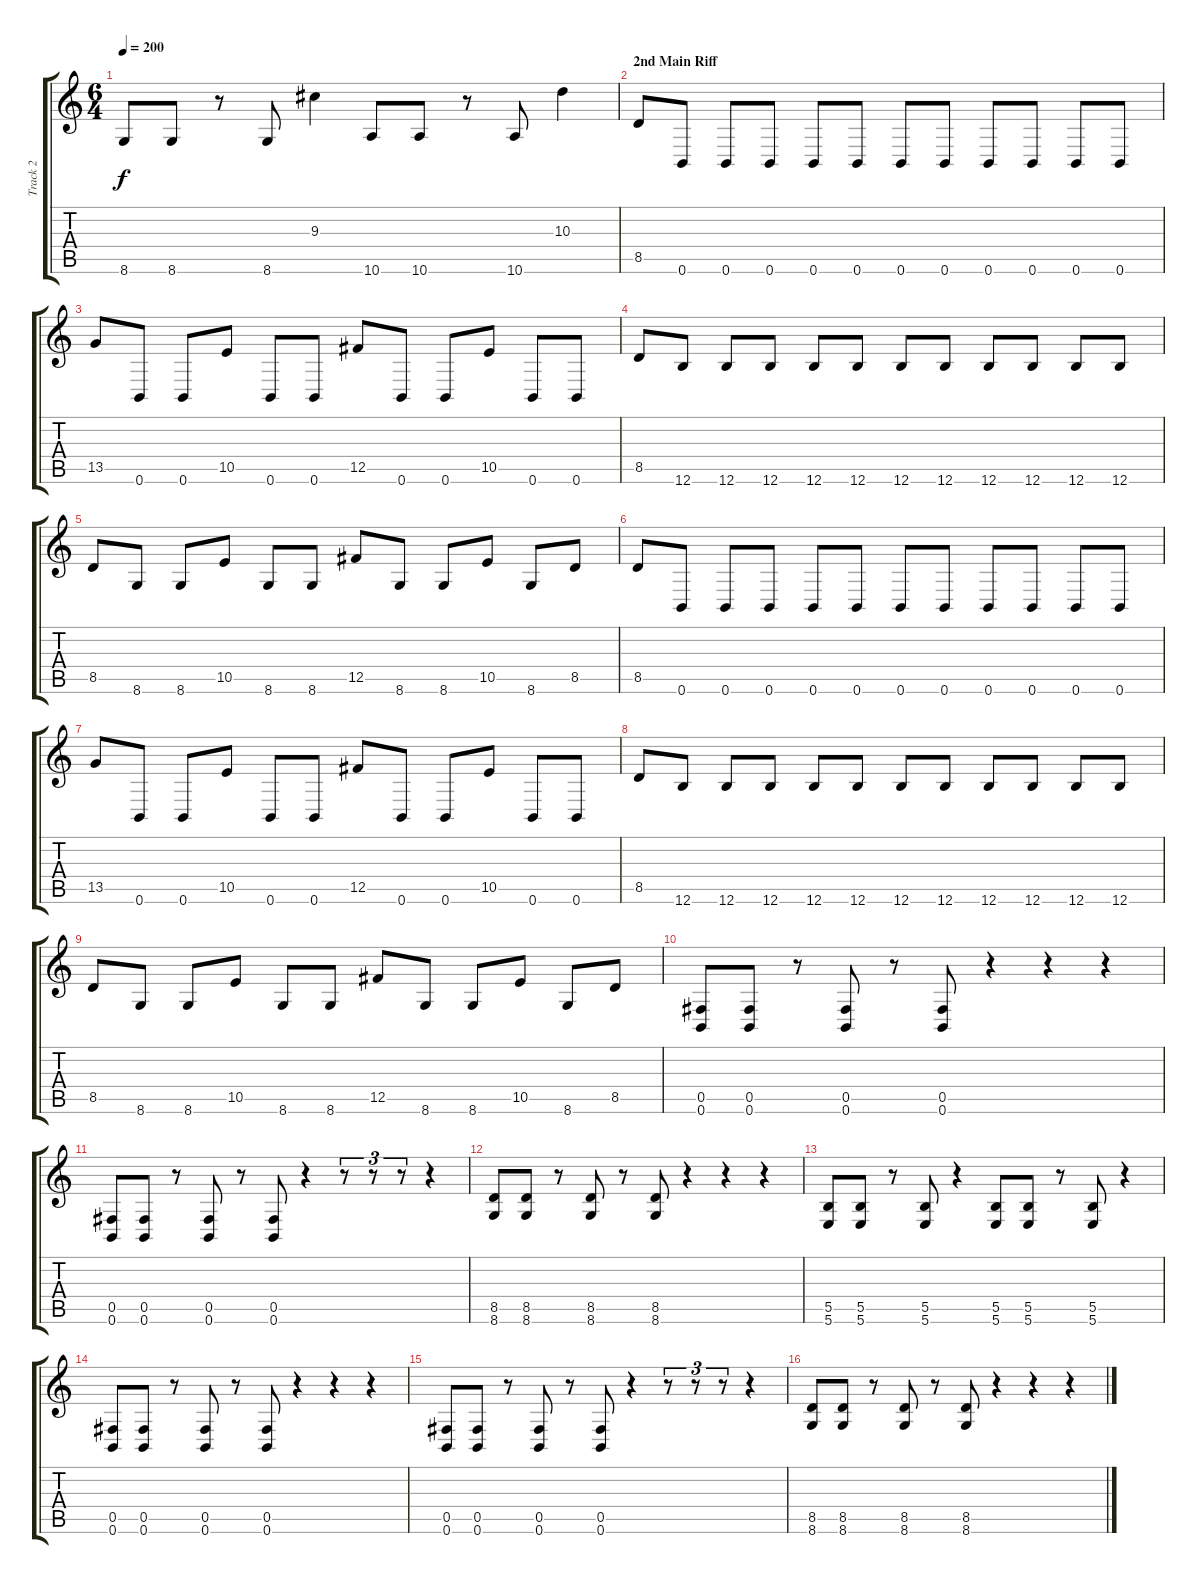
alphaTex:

\track ("Track 2" "Track 2") {instrument distortionguitar}
\staff {score tabs}
\tuning (Db4 Ab3 E3 B2 Gb2 B1) {hide}
\ts (6 4)
\tempo 200
\clef g2
\ks c
8.6.8{dy f} 8.6.8 r.8 8.6.8 9.3.4 10.6.8 10.6.8 r.8 10.6.8 10.3.4 |
\section ("" "2nd Main Riff")
8.5.8 0.6.8 0.6.8 0.6.8 0.6.8 0.6.8 0.6.8 0.6.8 0.6.8 0.6.8 0.6.8 0.6.8 |
13.5.8 0.6.8 0.6.8 10.5.8 0.6.8 0.6.8 12.5.8 0.6.8 0.6.8 10.5.8 0.6.8 0.6.8 |
8.5.8 12.6.8 12.6.8 12.6.8 12.6.8 12.6.8 12.6.8 12.6.8 12.6.8 12.6.8 12.6.8 12.6.8 |
8.5.8 8.6.8 8.6.8 10.5.8 8.6.8 8.6.8 12.5.8 8.6.8 8.6.8 10.5.8 8.6.8 8.5.8 |
8.5.8 0.6.8 0.6.8 0.6.8 0.6.8 0.6.8 0.6.8 0.6.8 0.6.8 0.6.8 0.6.8 0.6.8 |
13.5.8 0.6.8 0.6.8 10.5.8 0.6.8 0.6.8 12.5.8 0.6.8 0.6.8 10.5.8 0.6.8 0.6.8 |
8.5.8 12.6.8 12.6.8 12.6.8 12.6.8 12.6.8 12.6.8 12.6.8 12.6.8 12.6.8 12.6.8 12.6.8 |
8.5.8 8.6.8 8.6.8 10.5.8 8.6.8 8.6.8 12.5.8 8.6.8 8.6.8 10.5.8 8.6.8 8.5.8 |
(0.5 0.6).8 (0.5 0.6).8 r.8 (0.5 0.6).8 r.8 (0.5 0.6).8 r.4 r.4 r.4 |
(0.5 0.6).8 (0.5 0.6).8 r.8 (0.5 0.6).8 r.8 (0.5 0.6).8 r.4 r.8{tu (3 2)} r.8{tu (3 2)} r.8{tu (3 2)} r.4 |
(8.5 8.6).8 (8.5 8.6).8 r.8 (8.5 8.6).8 r.8 (8.5 8.6).8 r.4 r.4 r.4 |
(5.5 5.6).8 (5.5 5.6).8 r.8 (5.5 5.6).8 r.4 (5.5 5.6).8 (5.5 5.6).8 r.8 (5.5 5.6).8 r.4 |
(0.5 0.6).8 (0.5 0.6).8 r.8 (0.5 0.6).8 r.8 (0.5 0.6).8 r.4 r.4 r.4 |
(0.5 0.6).8 (0.5 0.6).8 r.8 (0.5 0.6).8 r.8 (0.5 0.6).8 r.4 r.8{tu (3 2)} r.8{tu (3 2)} r.8{tu (3 2)} r.4 |
(8.5 8.6).8 (8.5 8.6).8 r.8 (8.5 8.6).8 r.8 (8.5 8.6).8 r.4 r.4 r.4
